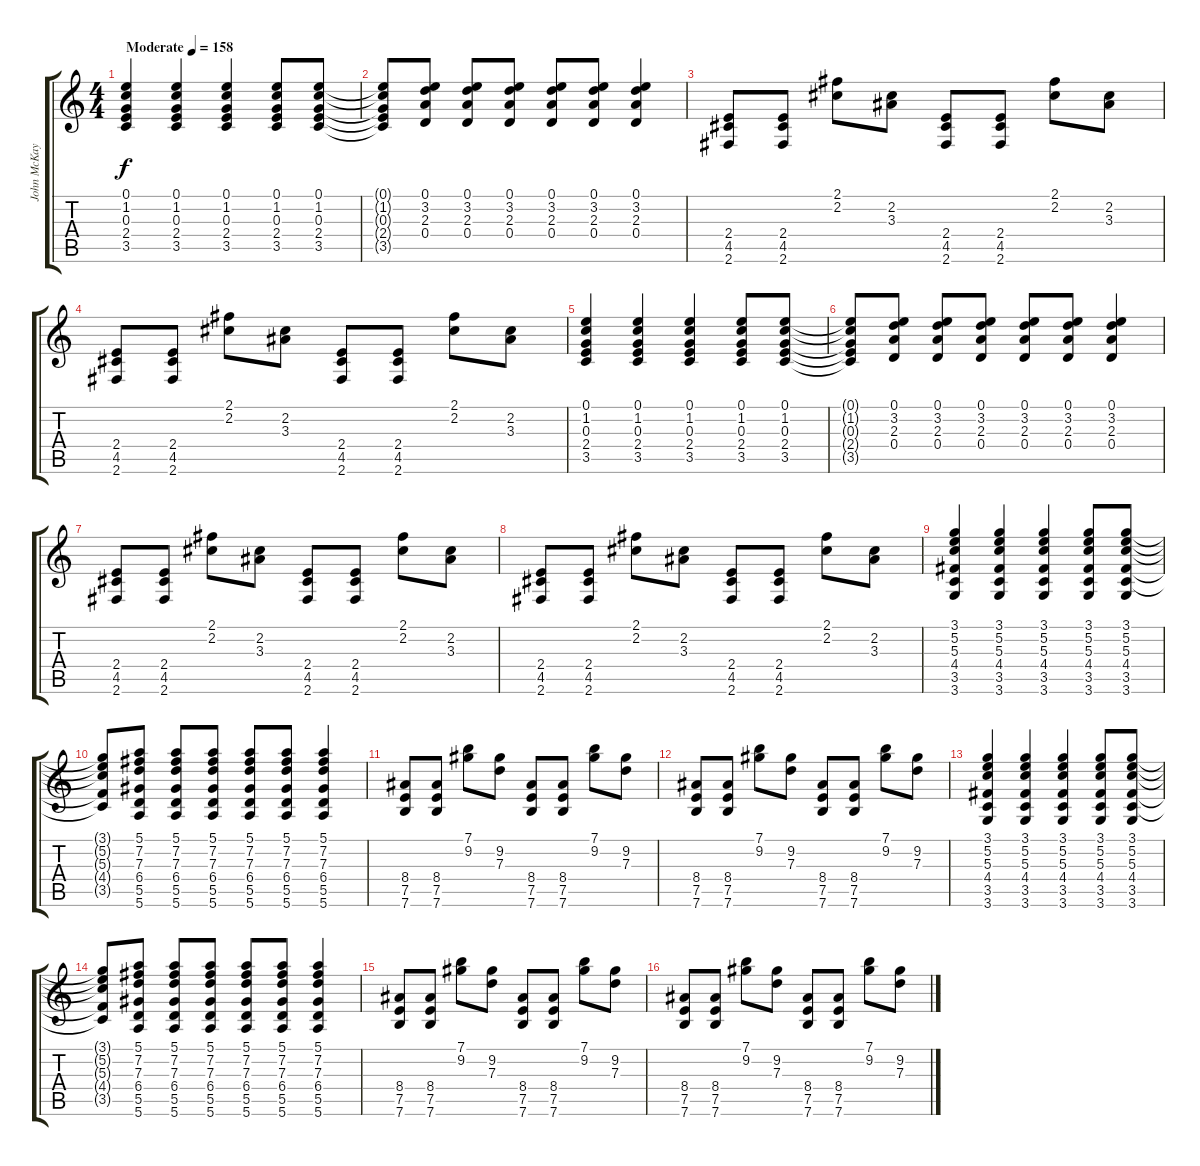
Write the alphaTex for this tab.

\track ("John McKay" "John McKay") {instrument overdrivenguitar}
\staff {score tabs}
\tuning (E4 B3 G3 D3 A2 E2) {hide}
\ts (4 4)
\tempo (158 "Moderate")
\clef g2
\ks c
(0.1 1.2 0.3 2.4 3.5).4{dy f instrument overdrivenguitar} (0.1 1.2 0.3 2.4 3.5).4 (0.1 1.2 0.3 2.4 3.5).4 (0.1 1.2 0.3 2.4 3.5).8 (0.1 1.2 0.3 2.4 3.5).8 |
(0.1{t} 1.2{t} 0.3{t} 2.4{t} 3.5{t}).8 (0.1 3.2 2.3 0.4).8 (0.1 3.2 2.3 0.4).8 (0.1 3.2 2.3 0.4).8 (0.1 3.2 2.3 0.4).8 (0.1 3.2 2.3 0.4).8 (0.1 3.2 2.3 0.4).4 |
(2.4 4.5 2.6).8 (2.4 4.5 2.6).8 (2.1 2.2).8 (2.2 3.3).8 (2.4 4.5 2.6).8 (2.4 4.5 2.6).8 (2.1 2.2).8 (2.2 3.3).8 |
(2.4 4.5 2.6).8 (2.4 4.5 2.6).8 (2.1 2.2).8 (2.2 3.3).8 (2.4 4.5 2.6).8 (2.4 4.5 2.6).8 (2.1 2.2).8 (2.2 3.3).8 |
(0.1 1.2 0.3 2.4 3.5).4 (0.1 1.2 0.3 2.4 3.5).4 (0.1 1.2 0.3 2.4 3.5).4 (0.1 1.2 0.3 2.4 3.5).8 (0.1 1.2 0.3 2.4 3.5).8 |
(0.1{t} 1.2{t} 0.3{t} 2.4{t} 3.5{t}).8 (0.1 3.2 2.3 0.4).8 (0.1 3.2 2.3 0.4).8 (0.1 3.2 2.3 0.4).8 (0.1 3.2 2.3 0.4).8 (0.1 3.2 2.3 0.4).8 (0.1 3.2 2.3 0.4).4 |
(2.4 4.5 2.6).8 (2.4 4.5 2.6).8 (2.1 2.2).8 (2.2 3.3).8 (2.4 4.5 2.6).8 (2.4 4.5 2.6).8 (2.1 2.2).8 (2.2 3.3).8 |
(2.4 4.5 2.6).8 (2.4 4.5 2.6).8 (2.1 2.2).8 (2.2 3.3).8 (2.4 4.5 2.6).8 (2.4 4.5 2.6).8 (2.1 2.2).8 (2.2 3.3).8 |
(3.1 5.2 5.3 4.4 3.5 3.6).4 (3.1 5.2 5.3 4.4 3.5 3.6).4 (3.1 5.2 5.3 4.4 3.5 3.6).4 (3.1 5.2 5.3 4.4 3.5 3.6).8 (3.1 5.2 5.3 4.4 3.5 3.6).8 |
(3.1{t} 5.2{t} 5.3{t} 4.4{t} 3.5{t}).8 (5.1 7.2 7.3 6.4 5.5 5.6).8 (5.1 7.2 7.3 6.4 5.5 5.6).8 (5.1 7.2 7.3 6.4 5.5 5.6).8 (5.1 7.2 7.3 6.4 5.5 5.6).8 (5.1 7.2 7.3 6.4 5.5 5.6).8 (5.1 7.2 7.3 6.4 5.5 5.6).4 |
(8.4 7.5 7.6).8 (8.4 7.5 7.6).8 (7.1 9.2).8 (9.2 7.3).8 (8.4 7.5 7.6).8 (8.4 7.5 7.6).8 (7.1 9.2).8 (9.2 7.3).8 |
(8.4 7.5 7.6).8 (8.4 7.5 7.6).8 (7.1 9.2).8 (9.2 7.3).8 (8.4 7.5 7.6).8 (8.4 7.5 7.6).8 (7.1 9.2).8 (9.2 7.3).8 |
(3.1 5.2 5.3 4.4 3.5 3.6).4 (3.1 5.2 5.3 4.4 3.5 3.6).4 (3.1 5.2 5.3 4.4 3.5 3.6).4 (3.1 5.2 5.3 4.4 3.5 3.6).8 (3.1 5.2 5.3 4.4 3.5 3.6).8 |
(3.1{t} 5.2{t} 5.3{t} 4.4{t} 3.5{t}).8 (5.1 7.2 7.3 6.4 5.5 5.6).8 (5.1 7.2 7.3 6.4 5.5 5.6).8 (5.1 7.2 7.3 6.4 5.5 5.6).8 (5.1 7.2 7.3 6.4 5.5 5.6).8 (5.1 7.2 7.3 6.4 5.5 5.6).8 (5.1 7.2 7.3 6.4 5.5 5.6).4 |
(8.4 7.5 7.6).8 (8.4 7.5 7.6).8 (7.1 9.2).8 (9.2 7.3).8 (8.4 7.5 7.6).8 (8.4 7.5 7.6).8 (7.1 9.2).8 (9.2 7.3).8 |
(8.4 7.5 7.6).8 (8.4 7.5 7.6).8 (7.1 9.2).8 (9.2 7.3).8 (8.4 7.5 7.6).8 (8.4 7.5 7.6).8 (7.1 9.2).8 (9.2 7.3).8
